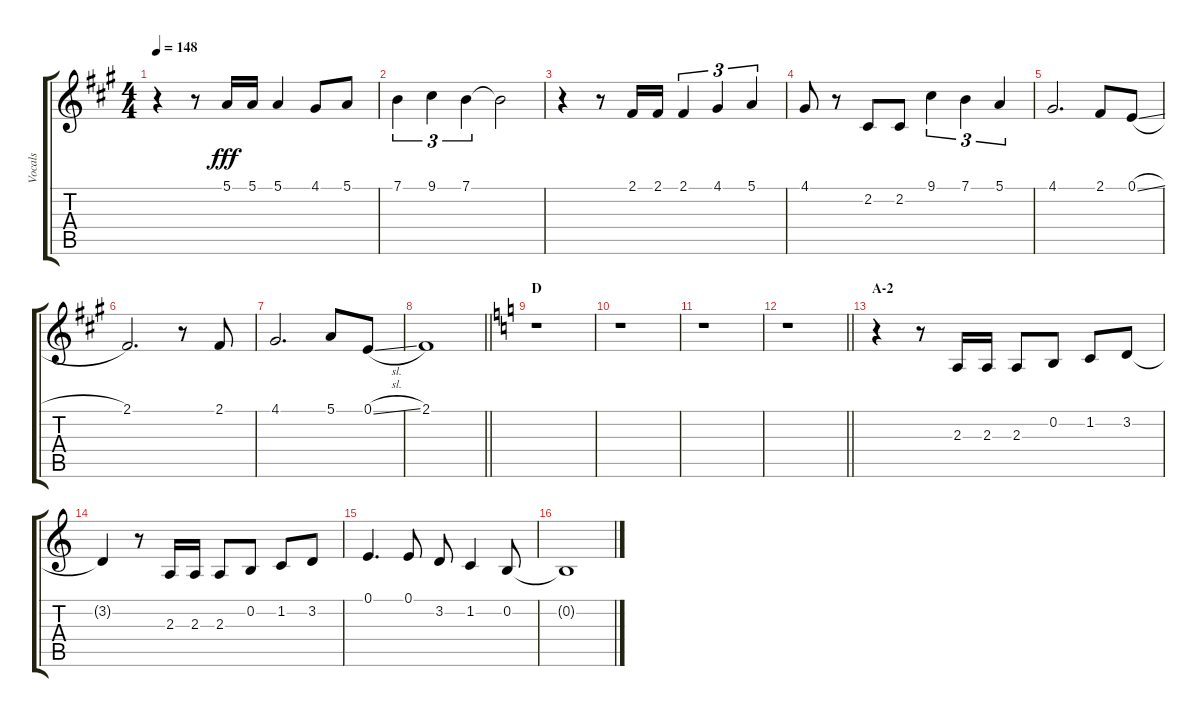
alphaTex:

\track ("Vocals" "Vocals") {instrument voiceoohs}
\staff {score tabs}
\tuning (E4 B3 G3 D3 A2 E2) {hide}
\ts (4 4)
\tempo 148
\clef g2
\ks a
r.4{dy fff} r.8 5.1.16 5.1.16 5.1.4 4.1.8 5.1.8 |
7.1.4{tu (3 2)} 9.1.4{tu (3 2)} 7.1.4{tu (3 2)} 7.1{t}.2 |
r.4 r.8 2.1.16 2.1.16 2.1.4{tu (3 2)} 4.1.4{tu (3 2)} 5.1.4{tu (3 2)} |
4.1.8 r.8 2.2.8 2.2.8 9.1.4{tu (3 2)} 7.1.4{tu (3 2)} 5.1.4{tu (3 2)} |
4.1.2{d} 2.1.8 0.1{sl}.8 |
2.1.2{d} r.8 2.1.8 |
4.1.2{d} 5.1.8 0.1{sl}.8 |
\barLineRight lightlight
2.1.1 |
\section ("" "D")
\ks c
r.1 |
r.1 |
r.1 |
\barLineRight lightlight
r.1 |
\section ("" "A-2")
r.4 r.8 2.3.16 2.3.16 2.3.8 0.2.8 1.2.8 3.2.8 |
3.2{t}.4 r.8 2.3.16 2.3.16 2.3.8 0.2.8 1.2.8 3.2.8 |
0.1.4{d} 0.1.8 3.2.8 1.2.4 0.2.8 |
0.2{t}.1
